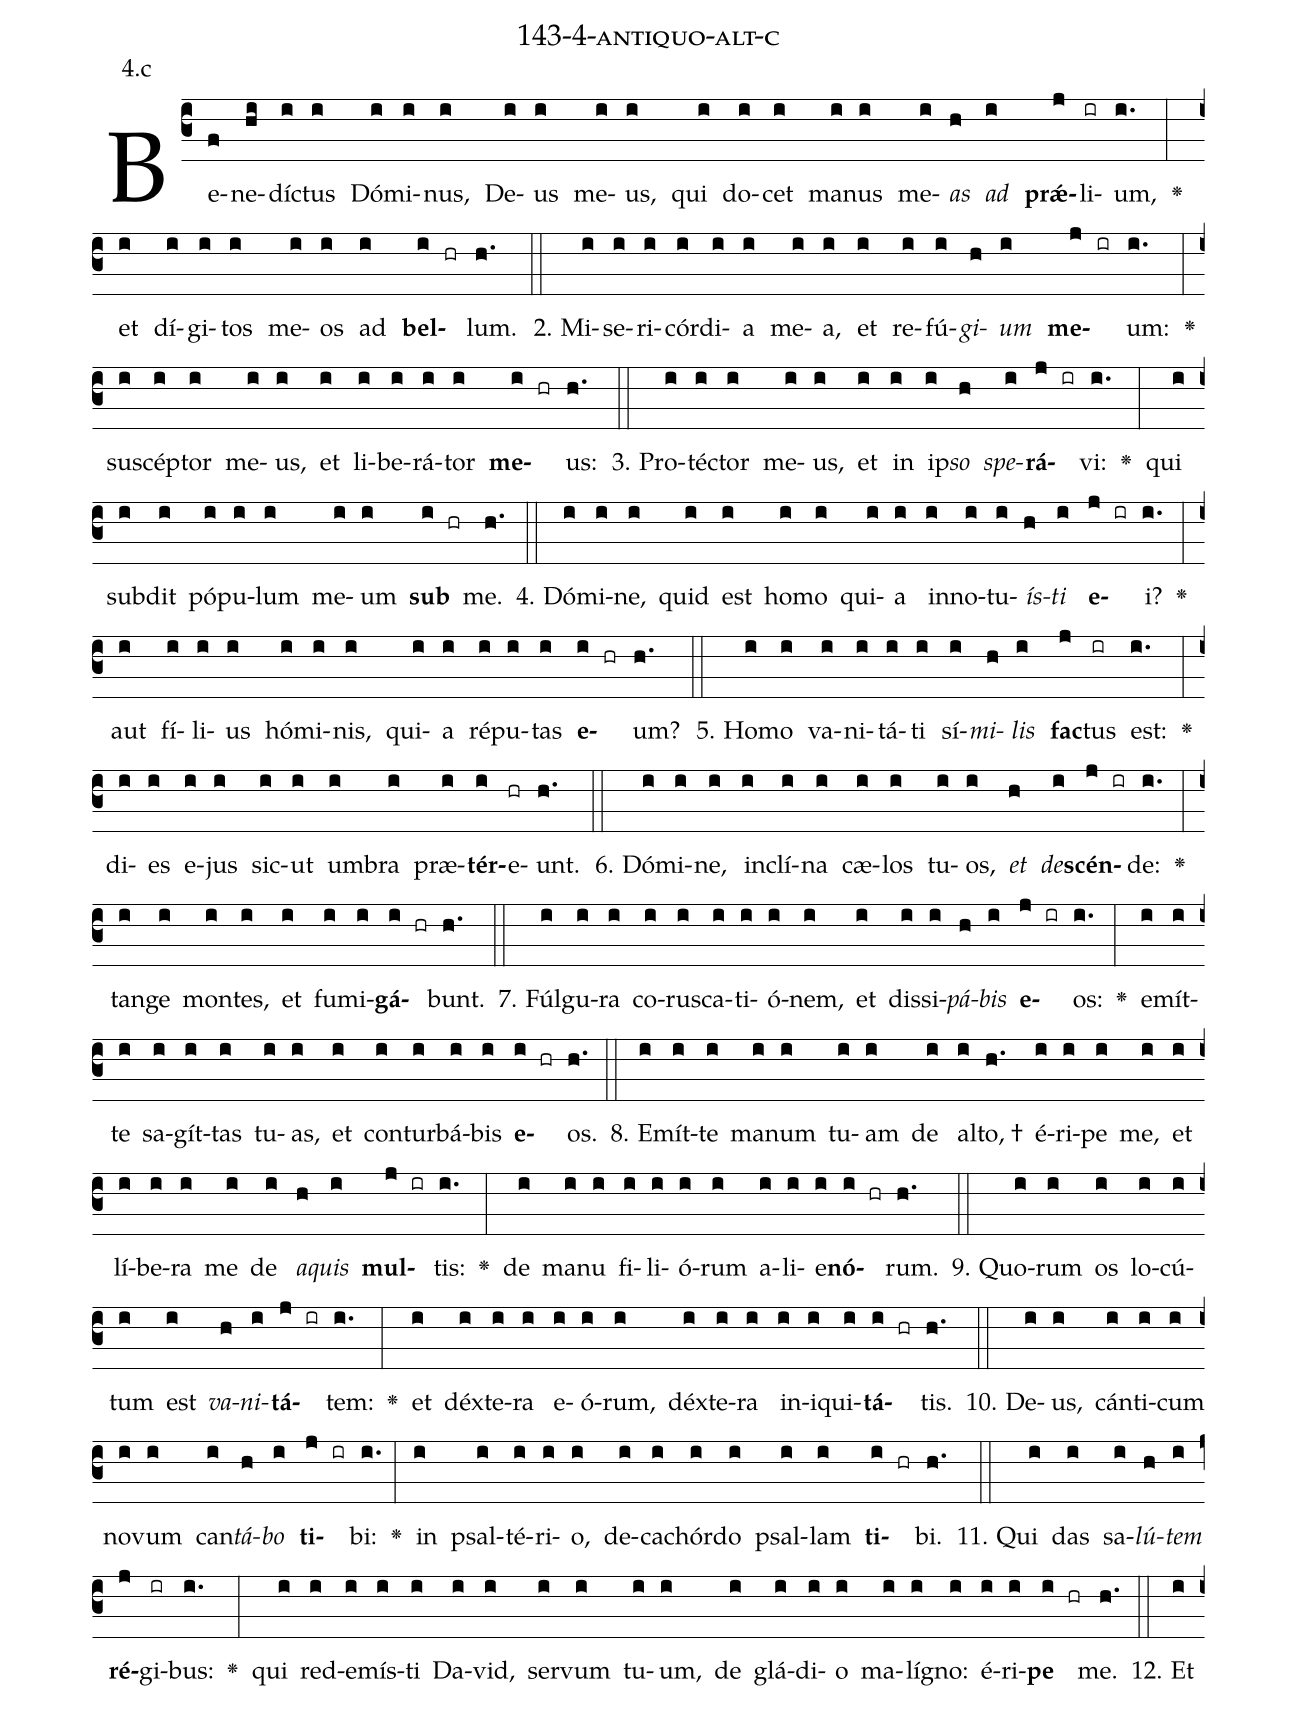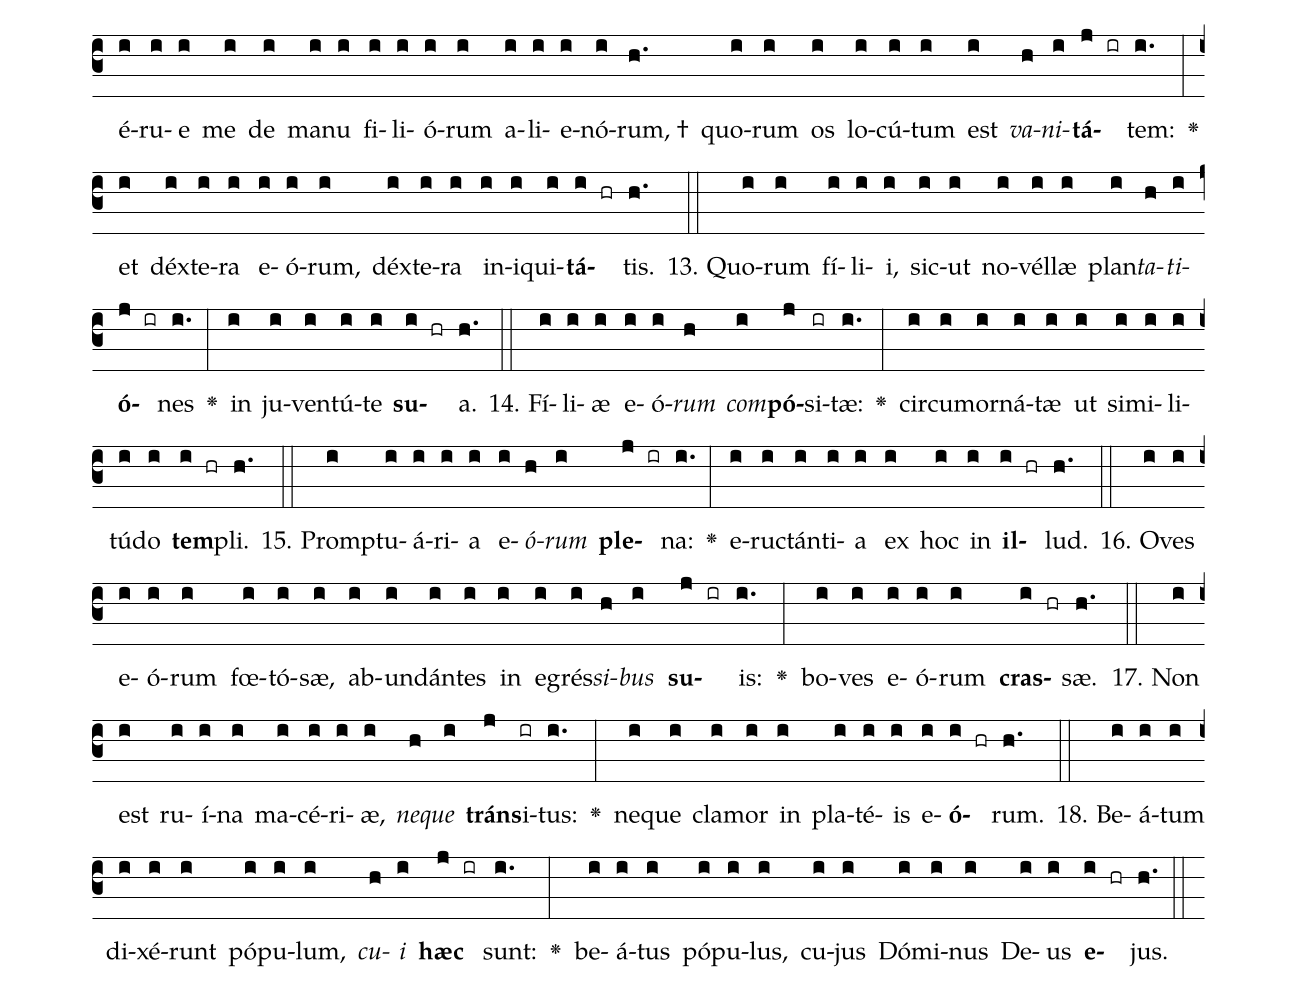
name: 143-4-antiquo-alt-c;
annotation: 4.c;
%%
(c3)Be(f)ne(hi)díc(i)tus(i) Dó(i)mi(i)nus,(i) De(i)us(i) me(i)us,(i) qui(i) do(i)cet(i) ma(i)nus(i) me(i)<i>as</i>(h) <i>ad</i>(i) <b>prǽ</b>(j)li(ir)um,(i.) <v>\greheightstar</v>(:) et(i) dí(i)gi(i)tos(i) me(i)os(i) ad(i) <b>bel</b>(i hr)lum.(h.) (::)
2. Mi(i)se(i)ri(i)cór(i)di(i)a(i) me(i)a,(i) et(i) re(i)fú(i)<i>gi</i>(h)<i>um</i>(i) <b>me</b>(j ir)um:(i.) <v>\greheightstar</v>(:) su(i)scép(i)tor(i) me(i)us,(i) et(i) li(i)be(i)rá(i)tor(i) <b>me</b>(i hr)us:(h.) (::)
3. Pro(i)téc(i)tor(i) me(i)us,(i) et(i) in(i) ip(i)<i>so</i>(h) <i>spe</i>(i)<b>rá</b>(j ir)vi:(i.) <v>\greheightstar</v>(:) qui(i) sub(i)dit(i) pó(i)pu(i)lum(i) me(i)um(i) <b>sub</b>(i hr) me.(h.) (::)
4. Dó(i)mi(i)ne,(i) quid(i) est(i) ho(i)mo(i) qui(i)a(i) in(i)no(i)tu(i)<i>ís</i>(h)<i>ti</i>(i) <b>e</b>(j ir)i?(i.) <v>\greheightstar</v>(:) aut(i) fí(i)li(i)us(i) hó(i)mi(i)nis,(i) qui(i)a(i) ré(i)pu(i)tas(i) <b>e</b>(i hr)um?(h.) (::)
5. Ho(i)mo(i) va(i)ni(i)tá(i)ti(i) sí(i)<i>mi</i>(h)<i>lis</i>(i) <b>fac</b>(j)tus(ir) est:(i.) <v>\greheightstar</v>(:) di(i)es(i) e(i)jus(i) sic(i)ut(i) um(i)bra(i) præ(i)<b>tér</b>(i)e(hr)unt.(h.) (::)
6. Dó(i)mi(i)ne,(i) in(i)clí(i)na(i) cæ(i)los(i) tu(i)os,(i) <i>et</i>(h) <i>de</i>(i)<b>scén</b>(j ir)de:(i.) <v>\greheightstar</v>(:) tan(i)ge(i) mon(i)tes,(i) et(i) fu(i)mi(i)<b>gá</b>(i hr)bunt.(h.) (::)
7. Fúl(i)gu(i)ra(i) co(i)rus(i)ca(i)ti(i)ó(i)nem,(i) et(i) dis(i)si(i)<i>pá</i>(h)<i>bis</i>(i) <b>e</b>(j ir)os:(i.) <v>\greheightstar</v>(:) e(i)mít(i)te(i) sa(i)gít(i)tas(i) tu(i)as,(i) et(i) con(i)tur(i)bá(i)bis(i) <b>e</b>(i hr)os.(h.) (::)
8. E(i)mít(i)te(i) ma(i)num(i) tu(i)am(i) de(i) al(i)to, †(h.) é(i)ri(i)pe(i) me,(i) et(i) lí(i)be(i)ra(i) me(i) de(i) <i>a</i>(h)<i>quis</i>(i) <b>mul</b>(j ir)tis:(i.) <v>\greheightstar</v>(:) de(i) ma(i)nu(i) fi(i)li(i)ó(i)rum(i) a(i)li(i)e(i)<b>nó</b>(i hr)rum.(h.) (::)
9. Quo(i)rum(i) os(i) lo(i)cú(i)tum(i) est(i) <i>va</i>(h)<i>ni</i>(i)<b>tá</b>(j ir)tem:(i.) <v>\greheightstar</v>(:) et(i) déx(i)te(i)ra(i) e(i)ó(i)rum,(i) déx(i)te(i)ra(i) in(i)i(i)qui(i)<b>tá</b>(i hr)tis.(h.) (::)
10. De(i)us,(i) cán(i)ti(i)cum(i) no(i)vum(i) can(i)<i>tá</i>(h)<i>bo</i>(i) <b>ti</b>(j ir)bi:(i.) <v>\greheightstar</v>(:) in(i) psal(i)té(i)ri(i)o,(i) de(i)ca(i)chór(i)do(i) psal(i)lam(i) <b>ti</b>(i hr)bi.(h.) (::)
11. Qui(i) das(i) sa(i)<i>lú</i>(h)<i>tem</i>(i) <b>ré</b>(j)gi(ir)bus:(i.) <v>\greheightstar</v>(:) qui(i) red(i)e(i)mís(i)ti(i) Da(i)vid,(i) ser(i)vum(i) tu(i)um,(i) de(i) glá(i)di(i)o(i) ma(i)lí(i)gno:(i) é(i)ri(i)<b>pe</b>(i hr) me.(h.) (::)
12. Et(i) é(i)ru(i)e(i) me(i) de(i) ma(i)nu(i) fi(i)li(i)ó(i)rum(i) a(i)li(i)e(i)nó(i)rum, †(h.) quo(i)rum(i) os(i) lo(i)cú(i)tum(i) est(i) <i>va</i>(h)<i>ni</i>(i)<b>tá</b>(j ir)tem:(i.) <v>\greheightstar</v>(:) et(i) déx(i)te(i)ra(i) e(i)ó(i)rum,(i) déx(i)te(i)ra(i) in(i)i(i)qui(i)<b>tá</b>(i hr)tis.(h.) (::)
13. Quo(i)rum(i) fí(i)li(i)i,(i) sic(i)ut(i) no(i)vél(i)læ(i) plan(i)<i>ta</i>(h)<i>ti</i>(i)<b>ó</b>(j ir)nes(i.) <v>\greheightstar</v>(:) in(i) ju(i)ven(i)tú(i)te(i) <b>su</b>(i hr)a.(h.) (::)
14. Fí(i)li(i)æ(i) e(i)ó(i)<i>rum</i>(h) <i>com</i>(i)<b>pó</b>(j)si(ir)tæ:(i.) <v>\greheightstar</v>(:) cir(i)cum(i)or(i)ná(i)tæ(i) ut(i) si(i)mi(i)li(i)tú(i)do(i) <b>tem</b>(i hr)pli.(h.) (::)
15. Promp(i)tu(i)á(i)ri(i)a(i) e(i)<i>ó</i>(h)<i>rum</i>(i) <b>ple</b>(j ir)na:(i.) <v>\greheightstar</v>(:) e(i)ruc(i)tán(i)ti(i)a(i) ex(i) hoc(i) in(i) <b>il</b>(i hr)lud.(h.) (::)
16. O(i)ves(i) e(i)ó(i)rum(i) fœ(i)tó(i)sæ,(i) ab(i)un(i)dán(i)tes(i) in(i) e(i)grés(i)<i>si</i>(h)<i>bus</i>(i) <b>su</b>(j ir)is:(i.) <v>\greheightstar</v>(:) bo(i)ves(i) e(i)ó(i)rum(i) <b>cras</b>(i hr)sæ.(h.) (::)
17. Non(i) est(i) ru(i)í(i)na(i) ma(i)cé(i)ri(i)æ,(i) <i>ne</i>(h)<i>que</i>(i) <b>tráns</b>(j)i(ir)tus:(i.) <v>\greheightstar</v>(:) ne(i)que(i) cla(i)mor(i) in(i) pla(i)té(i)is(i) e(i)<b>ó</b>(i hr)rum.(h.) (::)
18. Be(i)á(i)tum(i) di(i)xé(i)runt(i) pó(i)pu(i)lum,(i) <i>cu</i>(h)<i>i</i>(i) <b>hæc</b>(j ir) sunt:(i.) <v>\greheightstar</v>(:) be(i)á(i)tus(i) pó(i)pu(i)lus,(i) cu(i)jus(i) Dó(i)mi(i)nus(i) De(i)us(i) <b>e</b>(i hr)jus.(h.) (::)
